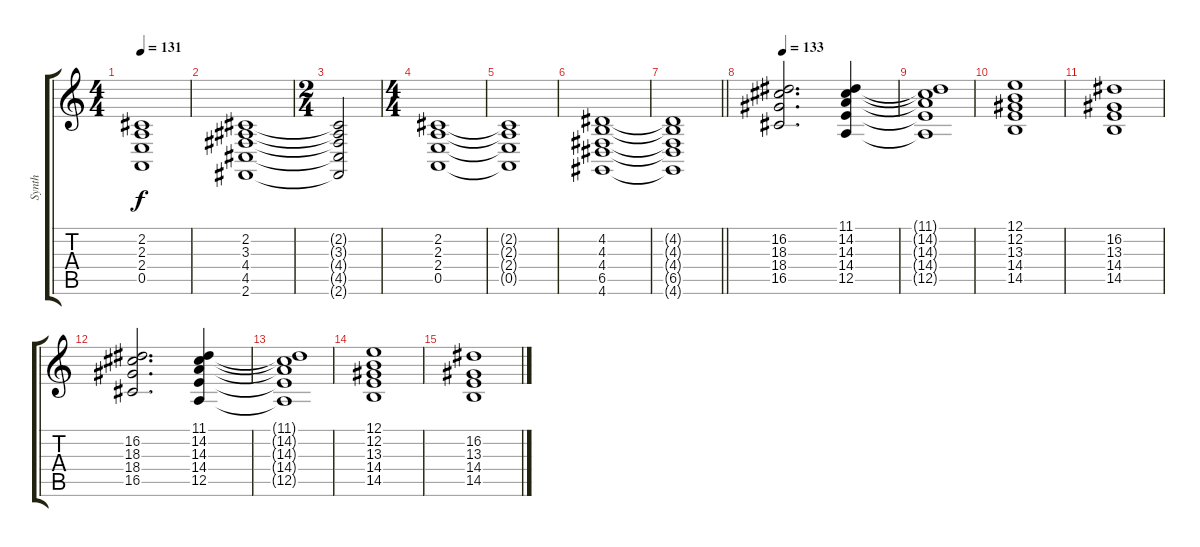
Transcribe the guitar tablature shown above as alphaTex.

\track ("Synth" "Synth") {instrument lead1square}
\staff {score tabs}
\tuning (E4 B3 G3 D3 A2 E2) {hide}
\ts (4 4)
\tempo 131
\clef g2
\ks c
(2.2{t} 2.3{t} 2.4{t} 0.5{t}).1{dy f} |
(2.2 3.3 4.4 4.5 2.6).1 |
\ts (2 4)
(2.2{t} 3.3{t} 4.4{t} 4.5{t} 2.6{t}).2 |
\ts (4 4)
(2.2 2.3 2.4 0.5).1 |
(2.2{t} 2.3{t} 2.4{t} 0.5{t}).1 |
(4.2 4.3 4.4 6.5 4.6).1 |
\barLineRight lightlight
(4.2{t} 4.3{t} 4.4{t} 6.5{t} 4.6{t}).1 |
\tempo 133
(16.2 18.3 18.4 16.5).2{d} (11.1 14.2 14.3 14.4 12.5).4 |
(11.1{t} 14.2{t} 14.3{t} 14.4{t} 12.5{t}).1 |
(12.1 12.2 13.3 14.4 14.5).1 |
(16.2 13.3 14.4 14.5).1 |
(16.2 18.3 18.4 16.5).2{d} (11.1 14.2 14.3 14.4 12.5).4 |
(11.1{t} 14.2{t} 14.3{t} 14.4{t} 12.5{t}).1 |
(12.1 12.2 13.3 14.4 14.5).1 |
(16.2 13.3 14.4 14.5).1
